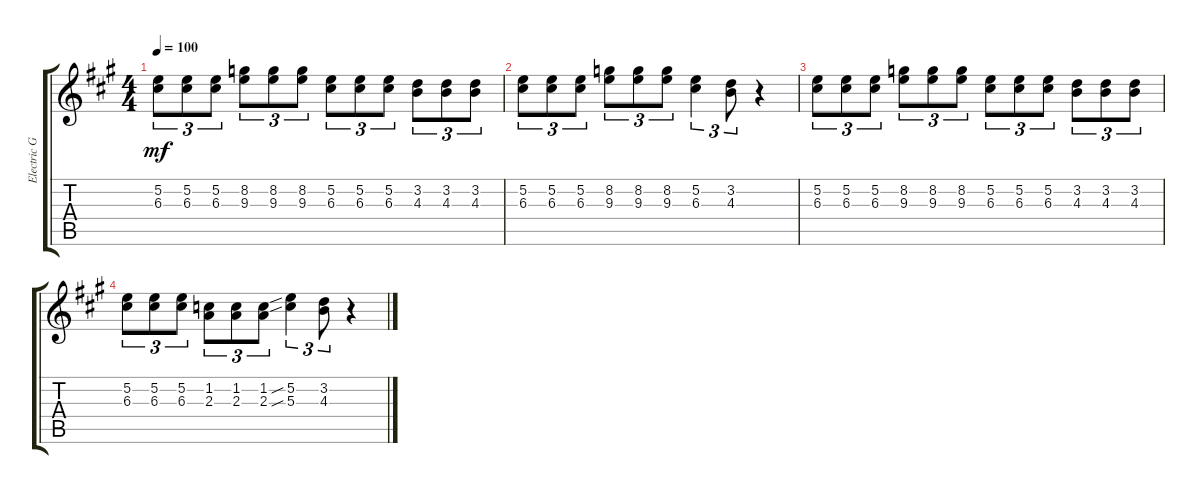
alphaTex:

\track ("Electric Guitar" "Electric G") {instrument electricguitarclean}
\staff {score tabs}
\tuning (E4 B3 G3 D3 A2 E2) {hide}
\ts (4 4)
\tempo 100
\clef g2
\ks a
(5.2 6.3).8{tu (3 2) dy mf instrument electricguitarclean} (5.2 6.3).8{tu (3 2)} (5.2 6.3).8{tu (3 2)} (8.2 9.3).8{tu (3 2)} (8.2 9.3).8{tu (3 2)} (8.2 9.3).8{tu (3 2)} (5.2 6.3).8{tu (3 2)} (5.2 6.3).8{tu (3 2)} (5.2 6.3).8{tu (3 2)} (3.2 4.3).8{tu (3 2)} (3.2 4.3).8{tu (3 2)} (3.2 4.3).8{tu (3 2)} |
(5.2 6.3).8{tu (3 2)} (5.2 6.3).8{tu (3 2)} (5.2 6.3).8{tu (3 2)} (8.2 9.3).8{tu (3 2)} (8.2 9.3).8{tu (3 2)} (8.2 9.3).8{tu (3 2)} (5.2 6.3).4{tu (3 2)} (3.2 4.3).8{tu (3 2)} r.4 |
(5.2 6.3).8{tu (3 2)} (5.2 6.3).8{tu (3 2)} (5.2 6.3).8{tu (3 2)} (8.2 9.3).8{tu (3 2)} (8.2 9.3).8{tu (3 2)} (8.2 9.3).8{tu (3 2)} (5.2 6.3).8{tu (3 2)} (5.2 6.3).8{tu (3 2)} (5.2 6.3).8{tu (3 2)} (3.2 4.3).8{tu (3 2)} (3.2 4.3).8{tu (3 2)} (3.2 4.3).8{tu (3 2)} |
(5.2 6.3).8{tu (3 2)} (5.2 6.3).8{tu (3 2)} (5.2 6.3).8{tu (3 2)} (1.2 2.3).8{tu (3 2)} (1.2 2.3).8{tu (3 2)} (1.2 2.3).8{tu (3 2)} (5.2{sib} 5.3{sib}).4{tu (3 2)} (3.2 4.3).8{tu (3 2)} r.4
